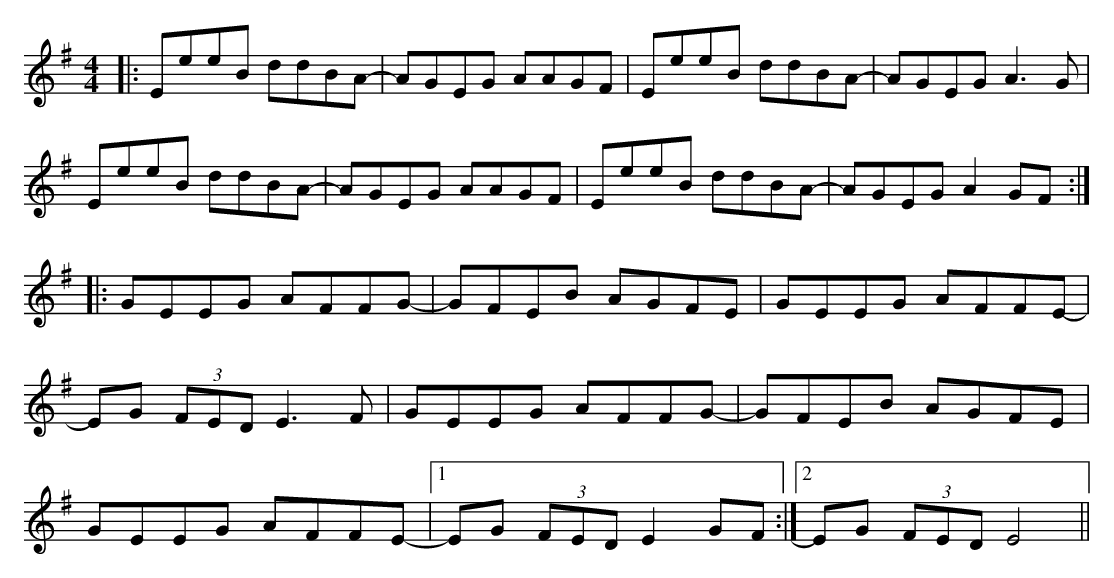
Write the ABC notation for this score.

X:1
M:4/4
K:Emin
|: EeeB ddBA-|AGEG AAGF|EeeB ddBA-|AGEG A3G|
EeeB ddBA-|AGEG AAGF|EeeB ddBA-|AGEG A2GF:|
|:GEEG AFFG-|GFEB AGFE|GEEG AFFE-|
EG (3FED E3F|GEEG AFFG-|GFEB AGFE|
GEEG AFFE-|1 EG (3FED E2GF:|2 EG (3FED E4||
